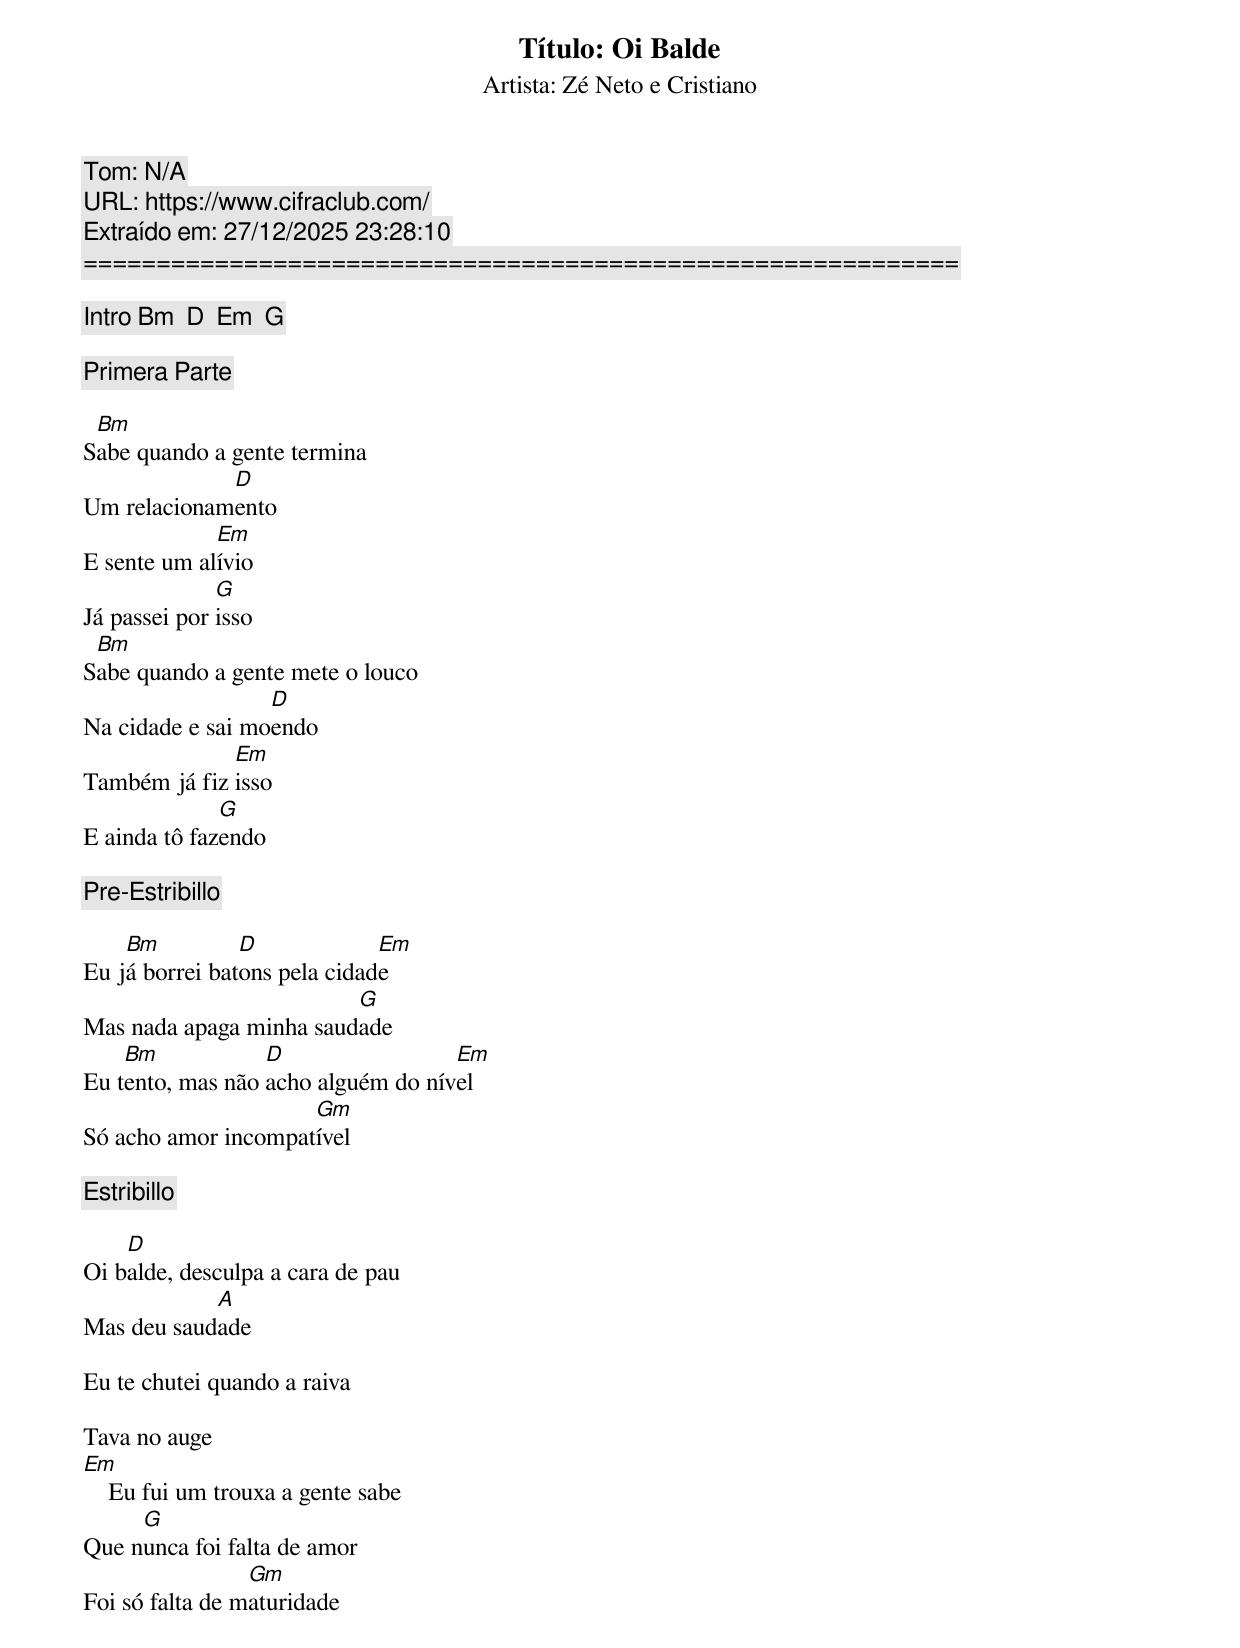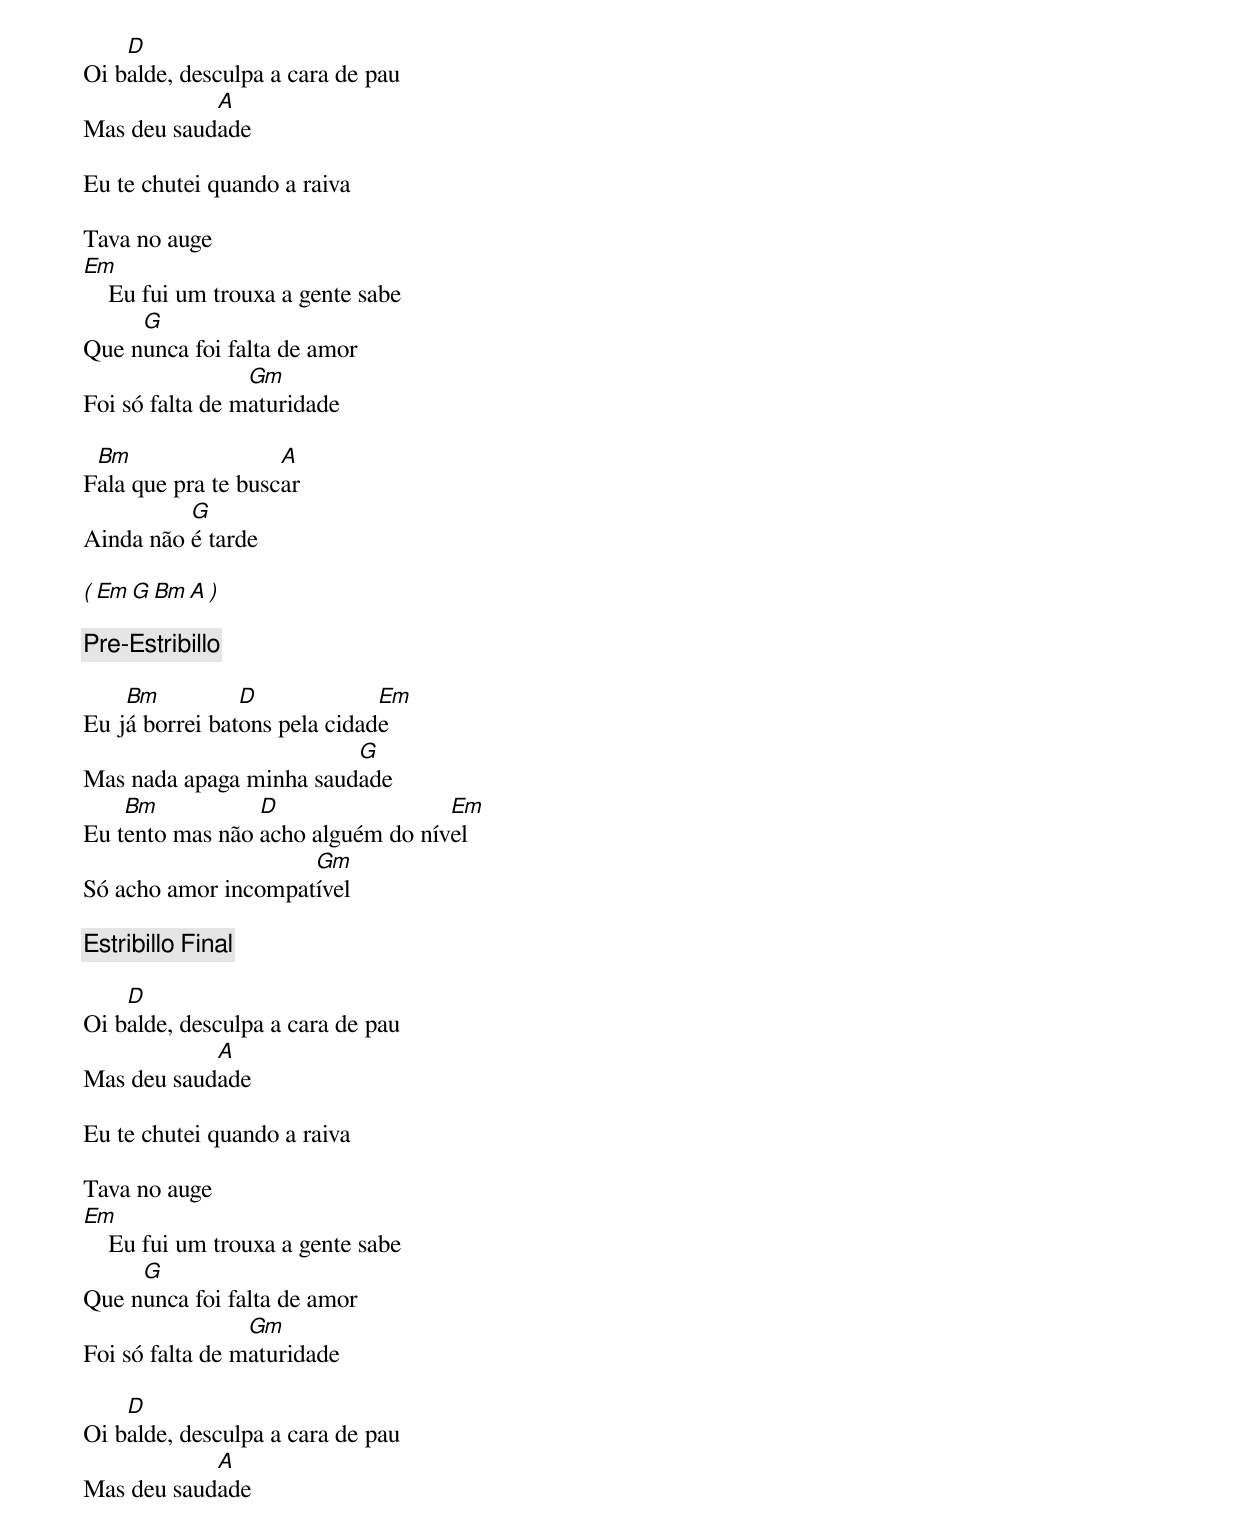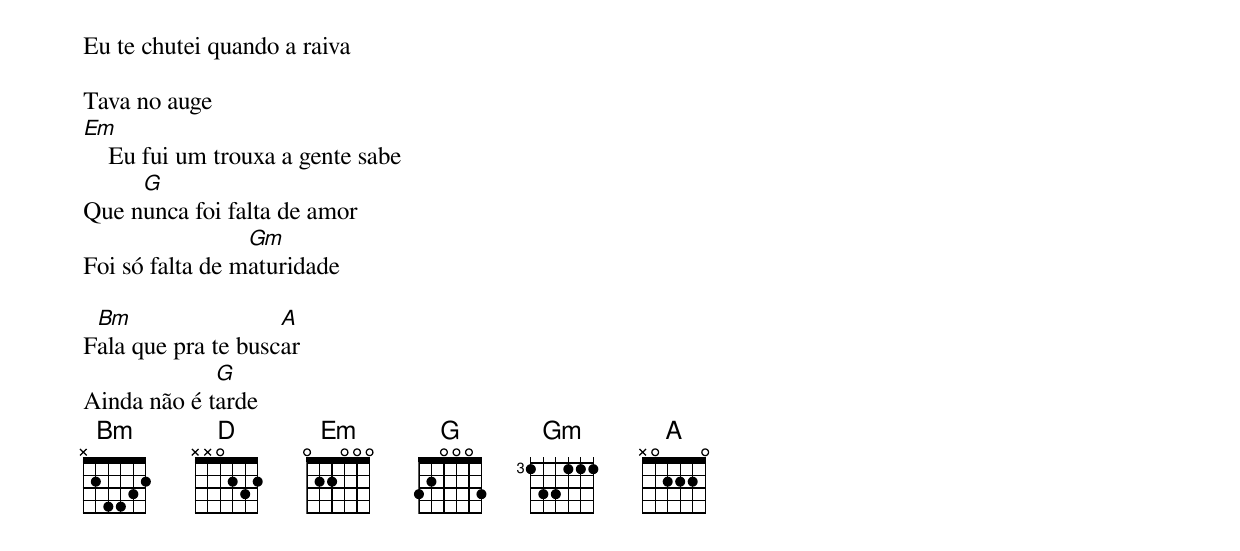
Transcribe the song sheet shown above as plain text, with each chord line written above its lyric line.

Título: Oi Balde
Artista: Zé Neto e Cristiano
Tom: N/A
URL: https://www.cifraclub.com/
Extraído em: 27/12/2025 23:28:10
============================================================

[Intro] Bm  D  Em  G

[Primera Parte]

 Bm
Sabe quando a gente termina
             D
Um relacionamento
             Em
E sente um alívio
              G
Já passei por isso
 Bm
Sabe quando a gente mete o louco
                  D
Na cidade e sai moendo
              Em
Também já fiz isso
              G
E ainda tô fazendo

[Pre-Estribillo]

    Bm          D             Em
Eu já borrei batons pela cidade
                         G
Mas nada apaga minha saudade
    Bm            D                 Em
Eu tento, mas não acho alguém do nível
                     Gm
Só acho amor incompatível

[Estribillo]

    D
Oi balde, desculpa a cara de pau
            A
Mas deu saudade

Eu te chutei quando a raiva

Tava no auge
Em
    Eu fui um trouxa a gente sabe
     G
Que nunca foi falta de amor
                 Gm
Foi só falta de maturidade

    D
Oi balde, desculpa a cara de pau
            A
Mas deu saudade

Eu te chutei quando a raiva

Tava no auge
Em
    Eu fui um trouxa a gente sabe
     G
Que nunca foi falta de amor
                 Gm
Foi só falta de maturidade

 Bm                 A
Fala que pra te buscar
          G
Ainda não é tarde

( Em  G  Bm  A )

[Pre-Estribillo]

    Bm          D             Em
Eu já borrei batons pela cidade
                         G
Mas nada apaga minha saudade
    Bm           D                 Em
Eu tento mas não acho alguém do nível
                     Gm
Só acho amor incompatível

[Estribillo Final]

    D
Oi balde, desculpa a cara de pau
            A
Mas deu saudade

Eu te chutei quando a raiva

Tava no auge
Em
    Eu fui um trouxa a gente sabe
     G
Que nunca foi falta de amor
                 Gm
Foi só falta de maturidade

    D
Oi balde, desculpa a cara de pau
            A
Mas deu saudade

Eu te chutei quando a raiva

Tava no auge
Em
    Eu fui um trouxa a gente sabe
     G
Que nunca foi falta de amor
                 Gm
Foi só falta de maturidade

 Bm                 A
Fala que pra te buscar
             G
Ainda não é tarde
